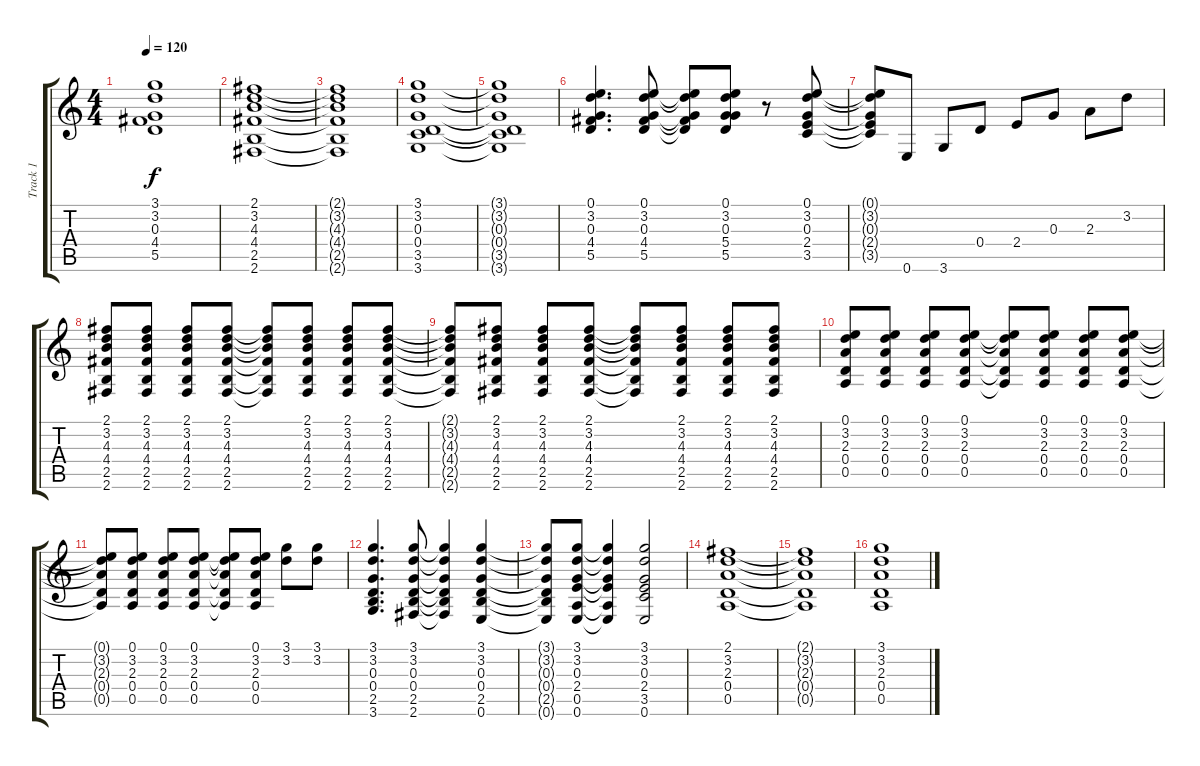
\track ("Track 1" "Track 1") {instrument acousticguitarnylon}
\staff {score tabs}
\tuning (E4 B3 G3 D3 A2 E2) {hide}
\ts (4 4)
\tempo 120
\clef g2
\ks c
(3.1{t} 3.2{t} 0.3{t} 4.4{t} 5.5{t}).1{dy f} |
(2.1 3.2 4.3 4.4 2.5 2.6).1 |
(2.1{t} 3.2{t} 4.3{t} 4.4{t} 2.5{t} 2.6{t}).1 |
(3.1 3.2 0.3 0.4 3.5 3.6).1 |
(3.1{t} 3.2{t} 0.3{t} 0.4{t} 3.5{t} 3.6{t}).1 |
(0.1 3.2 0.3 4.4 5.5).4{d} (0.1 3.2 0.3 4.4 5.5).8 (0.1{t} 3.2{t} 0.3{t} 4.4{t} 5.5{t}).8 (0.1 3.2 0.3 5.4 5.5).8 r.8 (0.1 3.2 0.3 2.4 3.5).8 |
(0.1{t} 3.2{t} 0.3{t} 2.4{t} 3.5{t}).8 0.6.8 3.6.8 0.4.8 2.4.8 0.3.8 2.3.8 3.2.8 |
(2.1 3.2 4.3 4.4 2.5 2.6).8 (2.1 3.2 4.3 4.4 2.5 2.6).8 (2.1 3.2 4.3 4.4 2.5 2.6).8 (2.1 3.2 4.3 4.4 2.5 2.6).8 (2.1{t} 3.2{t} 4.3{t} 4.4{t} 2.5{t} 2.6{t}).8 (2.1 3.2 4.3 4.4 2.5 2.6).8 (2.1 3.2 4.3 4.4 2.5 2.6).8 (2.1 3.2 4.3 4.4 2.5 2.6).8 |
(2.1{t} 3.2{t} 4.3{t} 4.4{t} 2.5{t} 2.6{t}).8 (2.1 3.2 4.3 4.4 2.5 2.6).8 (2.1 3.2 4.3 4.4 2.5 2.6).8 (2.1 3.2 4.3 4.4 2.5 2.6).8 (2.1{t} 3.2{t} 4.3{t} 4.4{t} 2.5{t} 2.6{t}).8 (2.1 3.2 4.3 4.4 2.5 2.6).8 (2.1 3.2 4.3 4.4 2.5 2.6).8 (2.1 3.2 4.3 4.4 2.5 2.6).8 |
(0.1 3.2 2.3 0.4 0.5).8 (0.1 3.2 2.3 0.4 0.5).8 (0.1 3.2 2.3 0.4 0.5).8 (0.1 3.2 2.3 0.4 0.5).8 (0.1{t} 3.2{t} 2.3{t} 0.4{t} 0.5{t}).8 (0.1 3.2 2.3 0.4 0.5).8 (0.1 3.2 2.3 0.4 0.5).8 (0.1 3.2 2.3 0.4 0.5).8 |
(0.1{t} 3.2{t} 2.3{t} 0.4{t} 0.5{t}).8 (0.1 3.2 2.3 0.4 0.5).8 (0.1 3.2 2.3 0.4 0.5).8 (0.1 3.2 2.3 0.4 0.5).8 (0.1{t} 3.2{t} 2.3{t} 0.4{t} 0.5{t}).8 (0.1 3.2 2.3 0.4 0.5).8 (3.1 3.2).8 (3.1 3.2).8 |
(3.1 3.2 0.3 0.4 2.5 3.6).4{d} (3.1 3.2 0.3 0.4 2.5 2.6).8 (3.1{t} 3.2{t} 0.3{t} 0.4{t} 2.5{t} 2.6{t}).4 (3.1 3.2 0.3 0.4 2.5 0.6).4 |
(3.1{t} 3.2{t} 0.3{t} 0.4{t} 2.5{t} 0.6{t}).8 (3.1 3.2 0.3 2.4 0.5 0.6).8 (3.1{t} 3.2{t} 0.3{t} 2.4{t} 0.5{t} 0.6{t}).4 (3.1 3.2 0.3 2.4 3.5 0.6).2 |
(2.1 3.2 2.3 0.4 0.5).1 |
(2.1{t} 3.2{t} 2.3{t} 0.4{t} 0.5{t}).1 |
(3.1 3.2 2.3 0.4 0.5).1
